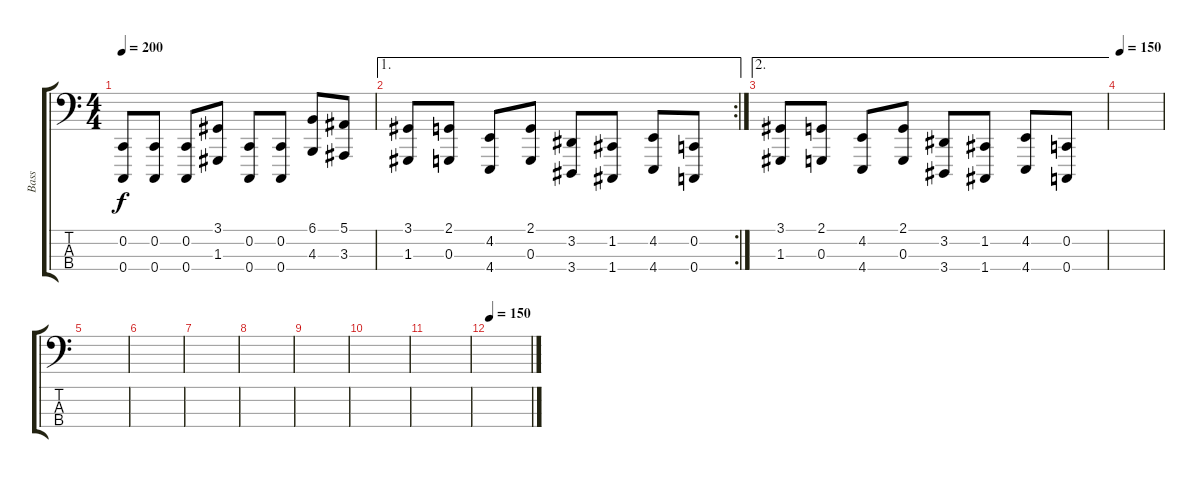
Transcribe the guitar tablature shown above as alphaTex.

\track ("Bass" "Bass") {instrument electricbasspick}
\staff {score tabs}
\tuning (F1 C1 G0 C0) {hide}
\ts (4 4)
\tempo 200
\clef f4
\ks c
(0.2 0.4).8{dy f} (0.2 0.4).8 (0.2 0.4).8 (3.1 1.3).8 (0.2 0.4).8 (0.2 0.4).8 (6.1 4.3).8 (5.1 3.3).8 |
\ae 1
\rc 2
(3.1 1.3).8 (2.1 0.3).8 (4.2 4.4).8 (2.1 0.3).8 (3.2 3.4).8 (1.2 1.4).8 (4.2 4.4).8 (0.2 0.4).8 |
\ae 2
(3.1 1.3).8 (2.1 0.3).8 (4.2 4.4).8 (2.1 0.3).8 (3.2 3.4).8 (1.2 1.4).8 (4.2 4.4).8 (0.2 0.4).8 |
\tempo 150
|
|
|
|
|
|
|
|
\tempo 150
